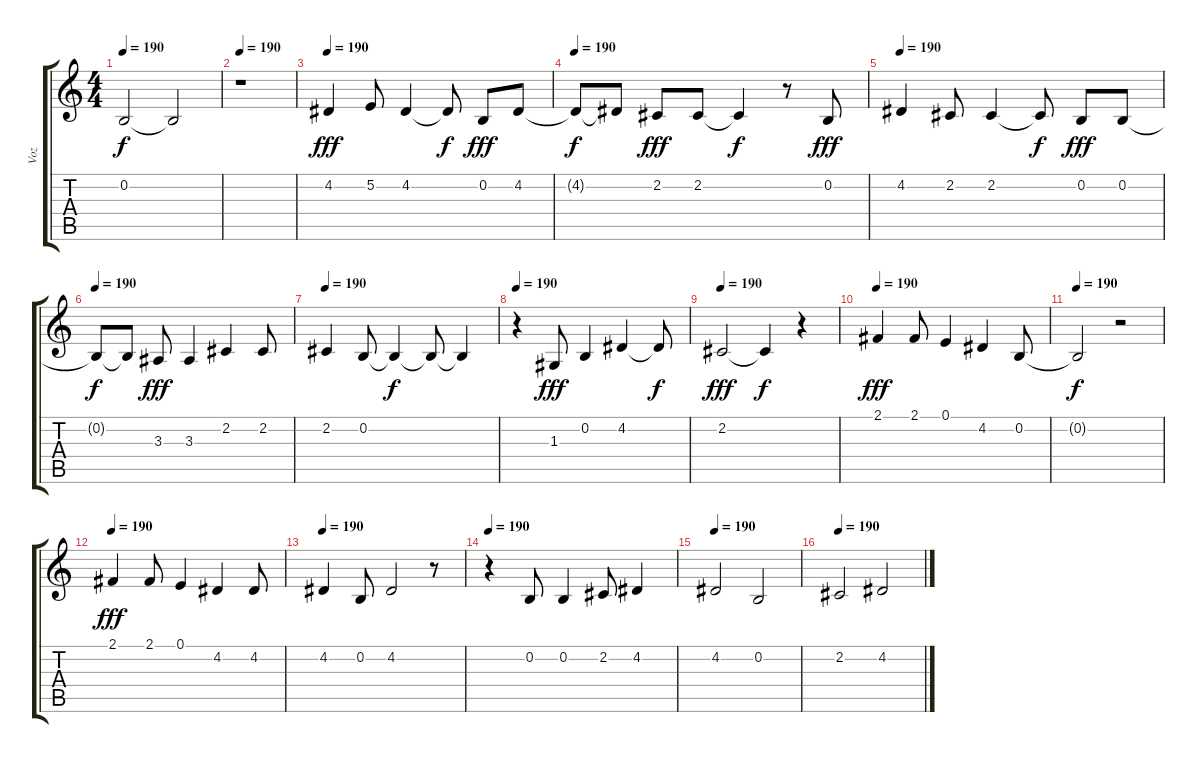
\track ("Voz" "Voz") {instrument lead1square}
\staff {score tabs}
\tuning (E4 B3 G3 D3 A2 E2) {hide}
\ts (4 4)
\tempo 190
\clef g2
\ks c
0.2{t}.2{dy f} 0.2{t}.2 |
\tempo 190
r.1 |
\tempo 190
4.2.4{dy fff} 5.2.8 4.2.4 4.2{t}.8{dy f} 0.2.8{dy fff} 4.2.8 |
\tempo 190
4.2{t}.8{dy f} 4.2{t}.8 2.2.8{dy fff} 2.2.8 2.2{t}.4{dy f} r.8 0.2.8{dy fff} |
\tempo 190
4.2.4 2.2.8 2.2.4 2.2{t}.8{dy f} 0.2.8{dy fff} 0.2.8 |
\tempo 190
0.2{t}.8{dy f} 0.2{t}.8 3.3.8{dy fff} 3.3.4 2.2.4 2.2.8 |
\tempo 190
2.2.4 0.2.8 0.2{t}.4{dy f} 0.2{t}.8 0.2{t}.4 |
\tempo 190
r.4 1.3.8{dy fff} 0.2.4 4.2.4 4.2{t}.8{dy f} |
\tempo 190
2.2.2{dy fff} 2.2{t}.4{dy f} r.4 |
\tempo 190
2.1.4{dy fff} 2.1.8 0.1.4 4.2.4 0.2.8 |
\tempo 190
0.2{t}.2{dy f} r.2 |
\tempo 190
2.1.4{dy fff} 2.1.8 0.1.4 4.2.4 4.2.8 |
\tempo 190
4.2.4 0.2.8 4.2.2 r.8 |
\tempo 190
r.4 0.2.8 0.2.4 2.2.8 4.2.4 |
\tempo 190
4.2.2 0.2.2 |
\tempo 190
2.2.2 4.2.2
